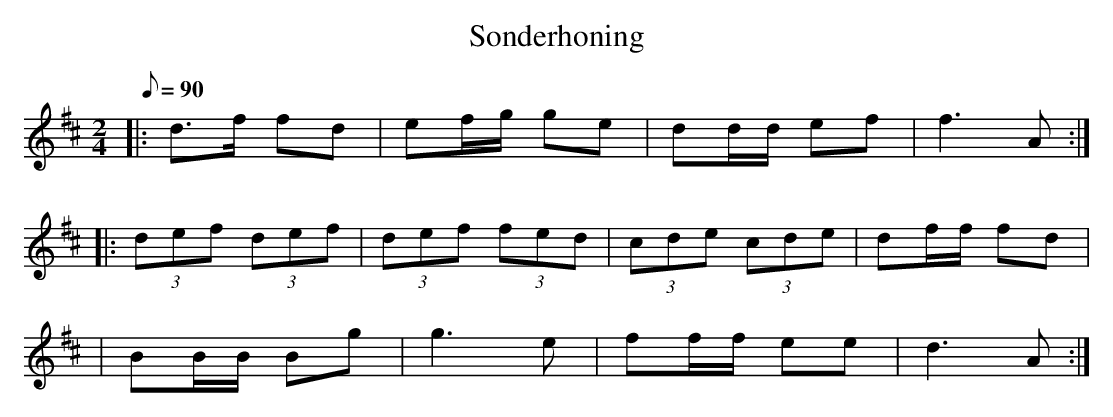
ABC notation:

X:1
T:Sonderhoning
M:2/4
L:1/8
Q:90
K:D
|: d>f fd \
| ef/g/ ge \
| dd/d/ ef \
| f3 A :|
|: (3 def (3 def \
| (3 def (3 fed \
| (3 cde (3 cde \
| df/f/ fd |
| BB/B/ Bg \
| g3 e \
| ff/f/ ee \
| d3 A :|
